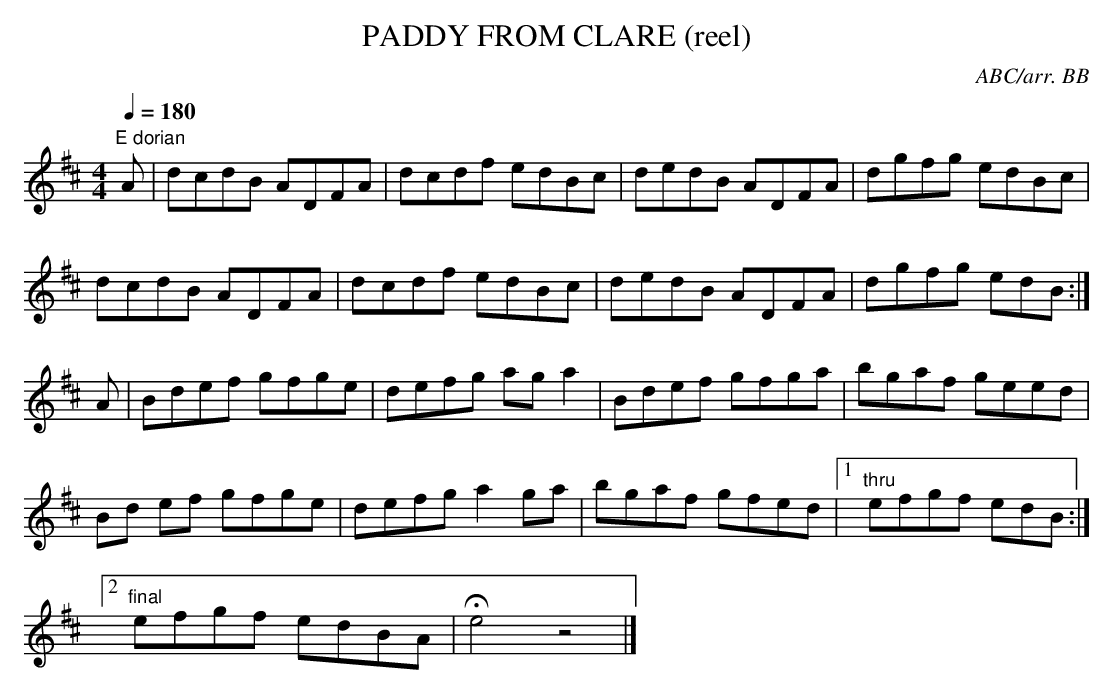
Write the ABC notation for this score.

X:1
T:PADDY FROM CLARE (reel)
C:ABC/arr. BB
Q:1/4=180
L:1/8
M:4/4
K:D
"E dorian"
A|dcdB ADFA|dcdf edBc|dedB ADFA|dgfg edBc|
dcdB ADFA|dcdf edBc|dedB ADFA|dgfg edB :|
A|Bdef gfge|defg ag a2|Bdef gfga|bgaf geed|
Bd ef gfge|defg a2 ga|bgaf gfed|1 "thru"efgf edB :|
[2 "final"efgf edBA|He4z4|]
